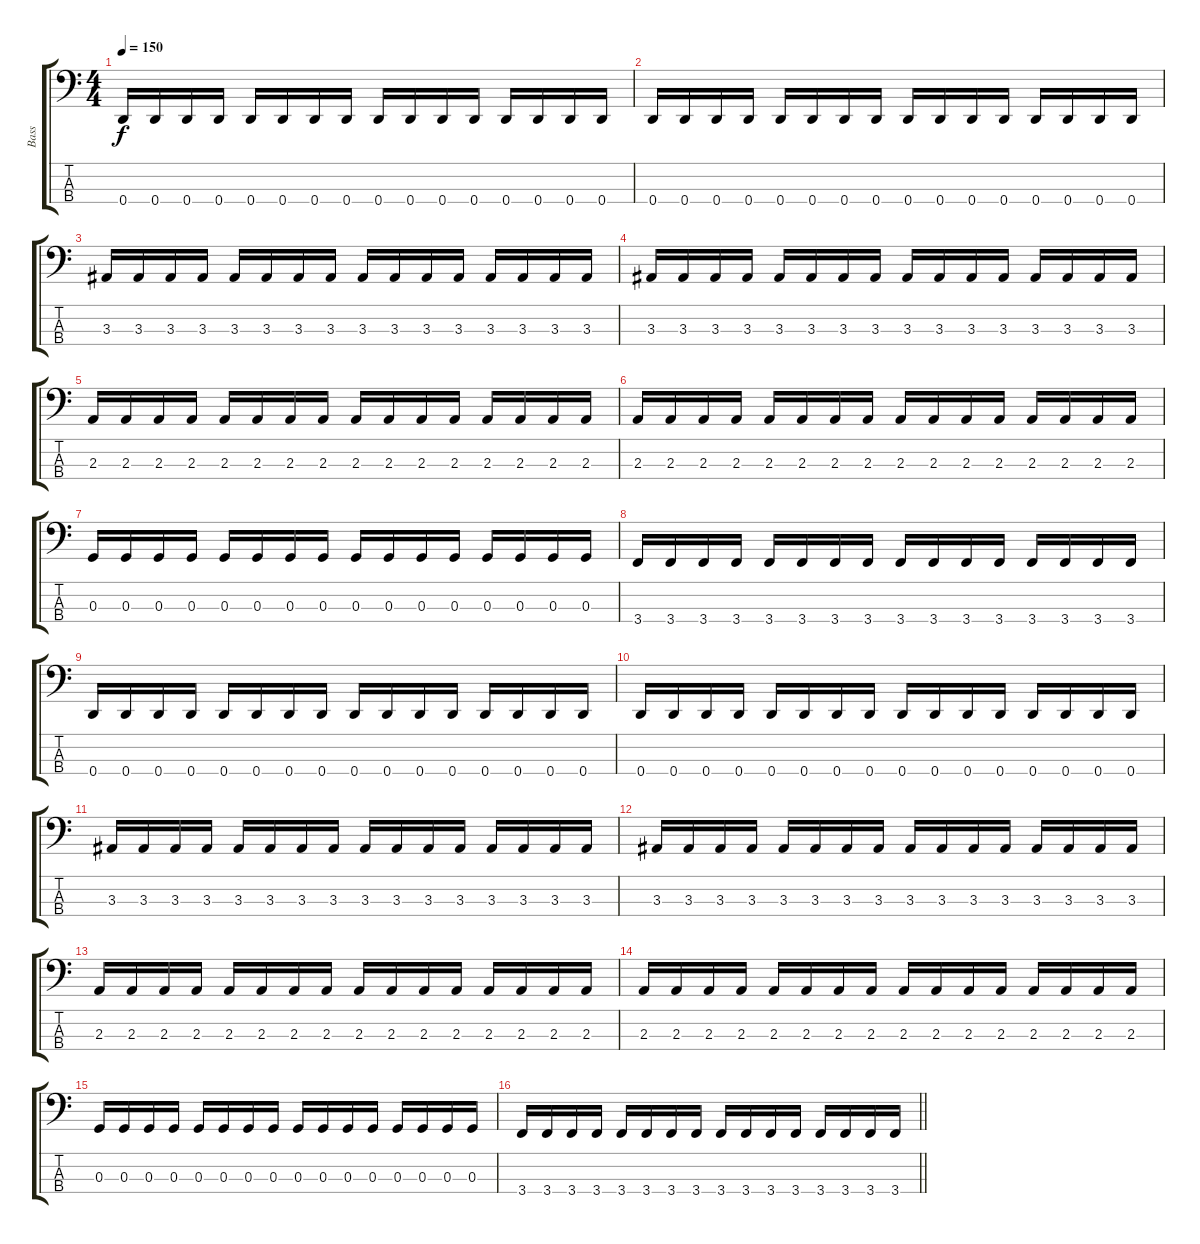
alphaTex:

\track ("Bass" "Bass") {instrument electricbassfinger}
\staff {score tabs}
\tuning (F2 C2 G1 D1) {hide}
\ts (4 4)
\tempo 150
\clef f4
\ks c
0.4.16{dy f} 0.4.16 0.4.16 0.4.16 0.4.16 0.4.16 0.4.16 0.4.16 0.4.16 0.4.16 0.4.16 0.4.16 0.4.16 0.4.16 0.4.16 0.4.16 |
0.4.16 0.4.16 0.4.16 0.4.16 0.4.16 0.4.16 0.4.16 0.4.16 0.4.16 0.4.16 0.4.16 0.4.16 0.4.16 0.4.16 0.4.16 0.4.16 |
3.3.16 3.3.16 3.3.16 3.3.16 3.3.16 3.3.16 3.3.16 3.3.16 3.3.16 3.3.16 3.3.16 3.3.16 3.3.16 3.3.16 3.3.16 3.3.16 |
3.3.16 3.3.16 3.3.16 3.3.16 3.3.16 3.3.16 3.3.16 3.3.16 3.3.16 3.3.16 3.3.16 3.3.16 3.3.16 3.3.16 3.3.16 3.3.16 |
2.3.16 2.3.16 2.3.16 2.3.16 2.3.16 2.3.16 2.3.16 2.3.16 2.3.16 2.3.16 2.3.16 2.3.16 2.3.16 2.3.16 2.3.16 2.3.16 |
2.3.16 2.3.16 2.3.16 2.3.16 2.3.16 2.3.16 2.3.16 2.3.16 2.3.16 2.3.16 2.3.16 2.3.16 2.3.16 2.3.16 2.3.16 2.3.16 |
0.3.16 0.3.16 0.3.16 0.3.16 0.3.16 0.3.16 0.3.16 0.3.16 0.3.16 0.3.16 0.3.16 0.3.16 0.3.16 0.3.16 0.3.16 0.3.16 |
3.4.16 3.4.16 3.4.16 3.4.16 3.4.16 3.4.16 3.4.16 3.4.16 3.4.16 3.4.16 3.4.16 3.4.16 3.4.16 3.4.16 3.4.16 3.4.16 |
0.4.16 0.4.16 0.4.16 0.4.16 0.4.16 0.4.16 0.4.16 0.4.16 0.4.16 0.4.16 0.4.16 0.4.16 0.4.16 0.4.16 0.4.16 0.4.16 |
0.4.16 0.4.16 0.4.16 0.4.16 0.4.16 0.4.16 0.4.16 0.4.16 0.4.16 0.4.16 0.4.16 0.4.16 0.4.16 0.4.16 0.4.16 0.4.16 |
3.3.16 3.3.16 3.3.16 3.3.16 3.3.16 3.3.16 3.3.16 3.3.16 3.3.16 3.3.16 3.3.16 3.3.16 3.3.16 3.3.16 3.3.16 3.3.16 |
3.3.16 3.3.16 3.3.16 3.3.16 3.3.16 3.3.16 3.3.16 3.3.16 3.3.16 3.3.16 3.3.16 3.3.16 3.3.16 3.3.16 3.3.16 3.3.16 |
2.3.16 2.3.16 2.3.16 2.3.16 2.3.16 2.3.16 2.3.16 2.3.16 2.3.16 2.3.16 2.3.16 2.3.16 2.3.16 2.3.16 2.3.16 2.3.16 |
2.3.16 2.3.16 2.3.16 2.3.16 2.3.16 2.3.16 2.3.16 2.3.16 2.3.16 2.3.16 2.3.16 2.3.16 2.3.16 2.3.16 2.3.16 2.3.16 |
0.3.16 0.3.16 0.3.16 0.3.16 0.3.16 0.3.16 0.3.16 0.3.16 0.3.16 0.3.16 0.3.16 0.3.16 0.3.16 0.3.16 0.3.16 0.3.16 |
\barLineRight lightlight
3.4.16 3.4.16 3.4.16 3.4.16 3.4.16 3.4.16 3.4.16 3.4.16 3.4.16 3.4.16 3.4.16 3.4.16 3.4.16 3.4.16 3.4.16 3.4.16
